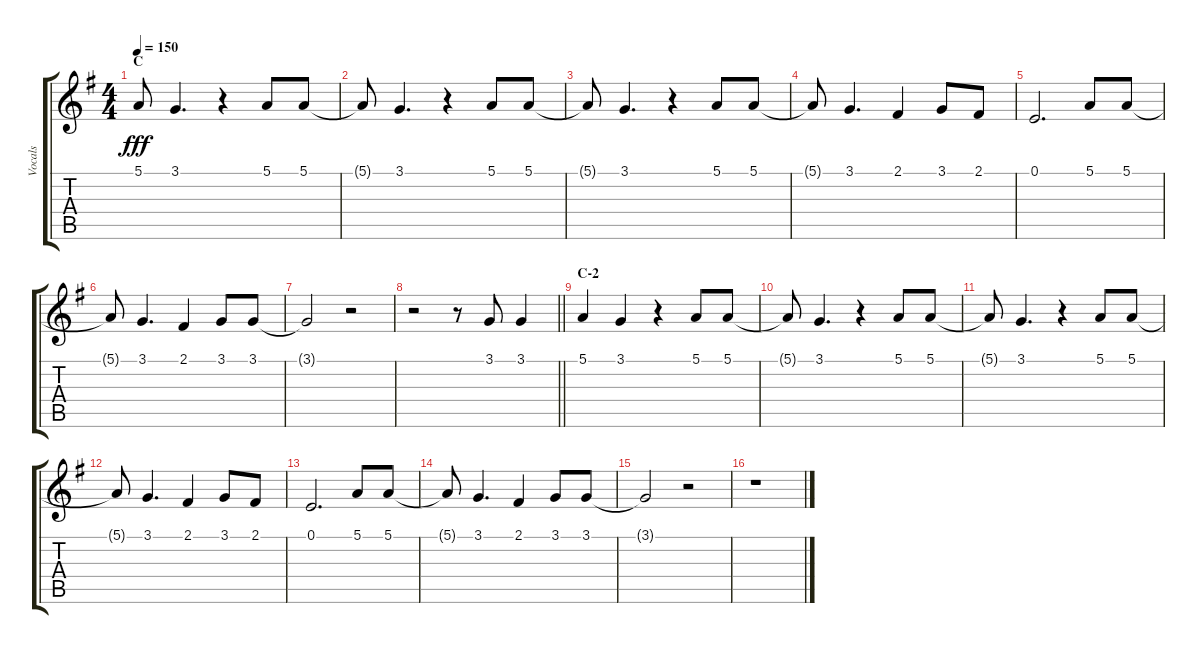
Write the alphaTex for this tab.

\track ("Vocals" "Vocals") {instrument voiceoohs}
\staff {score tabs}
\tuning (E4 B3 G3 D3 A2 E2) {hide}
\ts (4 4)
\section ("" "C")
\tempo 150
\clef g2
\ks g
5.1{t}.8{dy fff} 3.1.4{d} r.4 5.1.8 5.1.8 |
5.1{t}.8 3.1.4{d} r.4 5.1.8 5.1.8 |
5.1{t}.8 3.1.4{d} r.4 5.1.8 5.1.8 |
5.1{t}.8 3.1.4{d} 2.1.4 3.1.8 2.1.8 |
0.1.2{d} 5.1.8 5.1.8 |
5.1{t}.8 3.1.4{d} 2.1.4 3.1.8 3.1.8 |
3.1{t}.2 r.2 |
\barLineRight lightlight
r.2 r.8 3.1.8 3.1.4 |
\section ("" "C-2")
5.1.4 3.1.4 r.4 5.1.8 5.1.8 |
5.1{t}.8 3.1.4{d} r.4 5.1.8 5.1.8 |
5.1{t}.8 3.1.4{d} r.4 5.1.8 5.1.8 |
5.1{t}.8 3.1.4{d} 2.1.4 3.1.8 2.1.8 |
0.1.2{d} 5.1.8 5.1.8 |
5.1{t}.8 3.1.4{d} 2.1.4 3.1.8 3.1.8 |
3.1{t}.2 r.2 |
r.1
